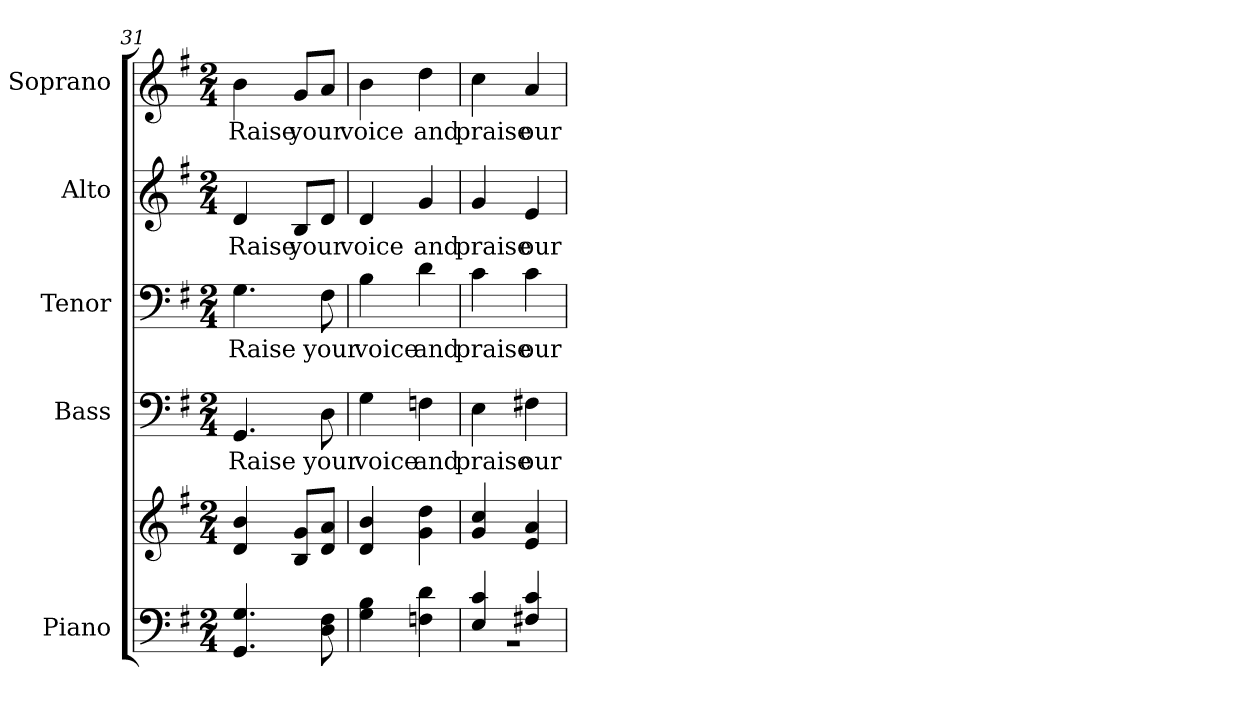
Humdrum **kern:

**kern	**kern	**kern	**text	**kern	**text	**kern	**text	**kern	**text
*part5	*part5	*part4	*part4	*part3	*part3	*part2	*part2	*part1	*part1
*staff6	*staff5	*staff4	*staff4	*staff3	*staff3	*staff2	*staff2	*staff1	*staff1
*I"Piano	*	*I"Bass	*	*I"Tenor	*	*I"Alto	*	*I"Soprano	*
*I'Pno.	*	*I'B.	*	*I'T.	*	*I'A.	*	*I'S.	*
*clefF4	*clefG2	*clefF4	*	*clefF4	*	*clefG2	*	*clefG2	*
*k[f#]	*k[f#]	*k[f#]	*	*k[f#]	*	*k[f#]	*	*k[f#]	*
*G:	*G:	*G:	*	*G:	*	*G:	*	*G:	*
*M2/4	*M2/4	*M2/4	*	*M2/4	*	*M2/4	*	*M2/4	*
=31	=31	=31	=31	=31	=31	=31	=31	=31	=31
!	!	!	!LO:LY:b:color=#000000	!	!	!	!	!	!
!	!	!	!	!	!LO:LY:b:color=#000000	!	!	!	!
!	!	!	!	!	!	!	!LO:LY:b:color=#000000	!	!
!	!	!	!	!	!	!	!	!	!LO:LY:b:color=#000000
4.GGi/ 4.Gi	4di/ 4bi	4.GGi/	Raise	4.Gi\	Raise	4di/	Raise	4bi\	Raise
!	!	!	!	!	!	!	!LO:LY:b:color=#000000	!	!
!	!	!	!	!	!	!	!	!	!LO:LY:b:color=#000000
.	8Bi/ 8giL	.	.	.	.	8Bi/L	your	8gi/L	your
!	!	!	!LO:LY:b:color=#000000	!	!	!	!	!	!
!	!	!	!	!	!LO:LY:b:color=#000000	!	!	!	!
8Di\ 8F#i	8di/ 8aiJ	8Di\	your	8F#i\	your	8di/J	.	8ai/J	.
=32	=32	=32	=32	=32	=32	=32	=32	=32	=32
!	!	!	!LO:LY:b:color=#000000	!	!	!	!	!	!
!	!	!	!	!	!LO:LY:b:color=#000000	!	!	!	!
!	!	!	!	!	!	!	!LO:LY:b:color=#000000	!	!
!	!	!	!	!	!	!	!	!	!LO:LY:b:color=#000000
4Gi\ 4Bi	4di/ 4bi	4Gi\	voice	4Bi\	voice	4di/	voice	4bi\	voice
!	!	!	!LO:LY:b:color=#000000	!	!	!	!	!	!
!	!	!	!	!	!LO:LY:b:color=#000000	!	!	!	!
!	!	!	!	!	!	!	!LO:LY:b:color=#000000	!	!
!	!	!	!	!	!	!	!	!	!LO:LY:b:color=#000000
4Fni\ 4di	4gi\ 4ddi	4Fni\	and	4di\	and	4gi/	and	4ddi\	and
=33	=33	=33	=33	=33	=33	=33	=33	=33	=33
*^	*	*	*	*	*	*	*	*	*
!	!	!	!	!LO:LY:b:color=#000000	!	!	!	!	!	!
!	!	!	!	!	!	!LO:LY:b:color=#000000	!	!	!	!
!	!	!	!	!	!	!	!	!LO:LY:b:color=#000000	!	!
!	!	!	!	!	!	!	!	!	!	!LO:LY:b:color=#000000
4Ei/ 4ci	2r	4gi/ 4cci	4Ei\	praise	4ci\	praise	4gi/	praise	4cci\	praise
!	!	!	!	!LO:LY:b:color=#000000	!	!	!	!	!	!
!	!	!	!	!	!	!LO:LY:b:color=#000000	!	!	!	!
!	!	!	!	!	!	!	!	!LO:LY:b:color=#000000	!	!
!	!	!	!	!	!	!	!	!	!	!LO:LY:b:color=#000000
4F#Xi/ 4ci	.	4ei/ 4ai	4F#Xi\	our	4ci\	our	4ei/	our	4ai/	our
*v	*v	*	*	*	*	*	*	*	*	*
=	=	=	=	=	=	=	=	=	=
*-	*-	*-	*-	*-	*-	*-	*-	*-	*-
